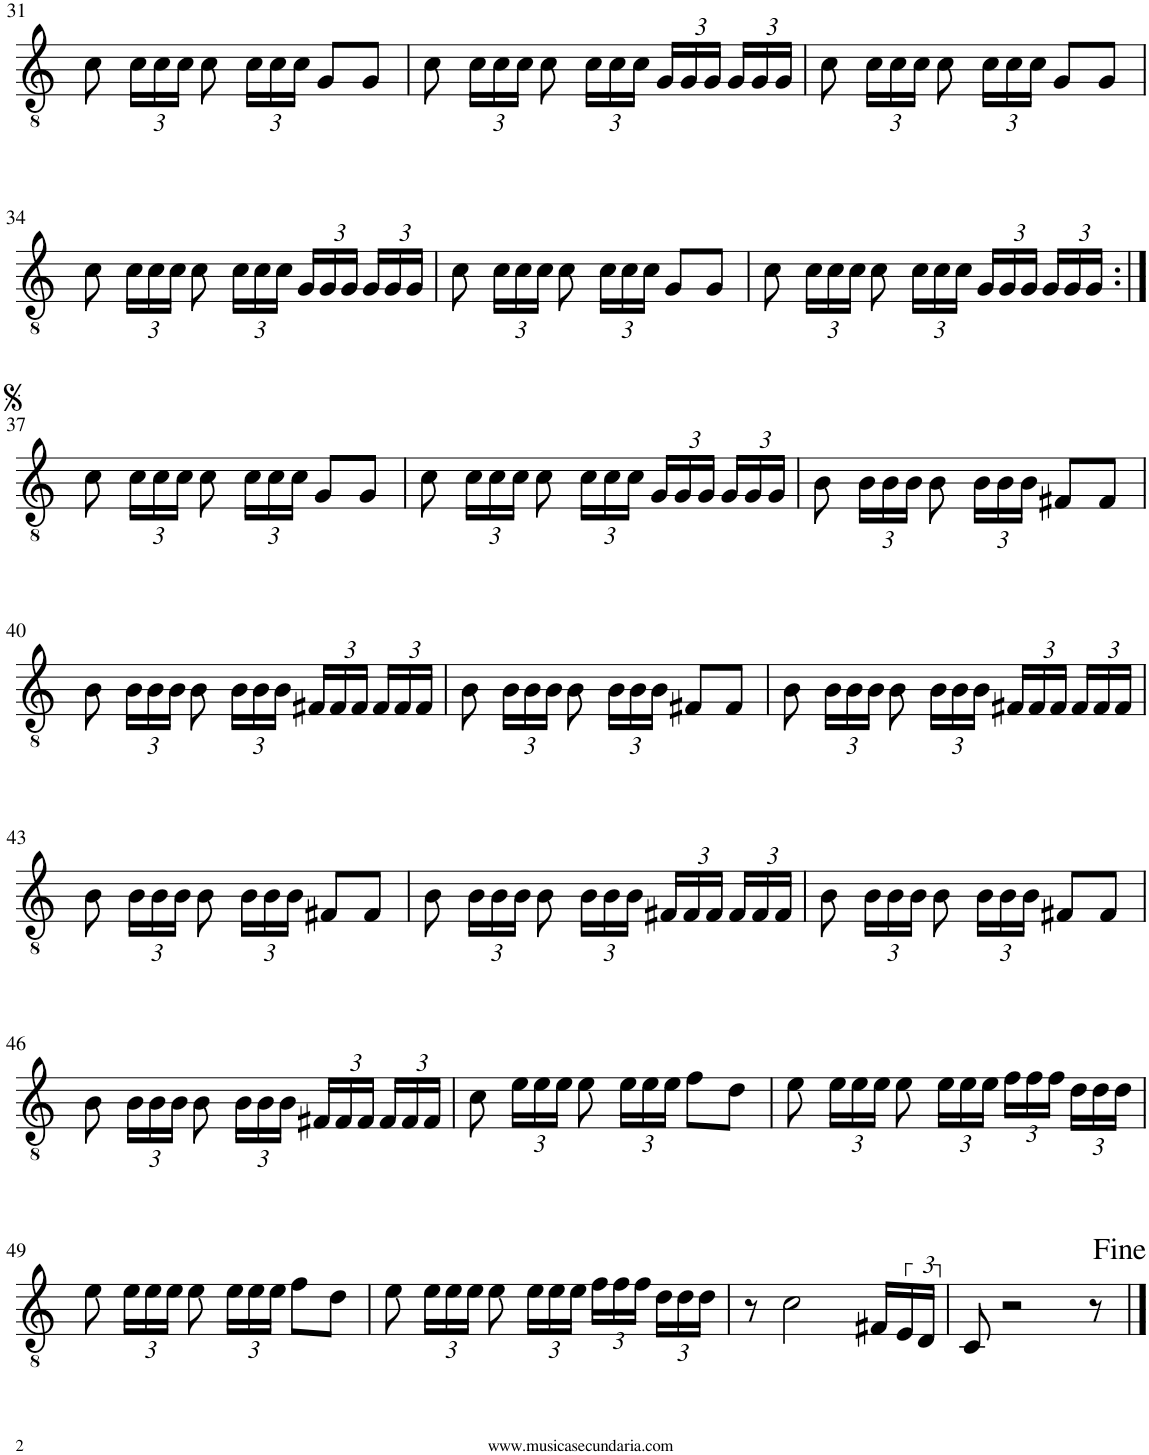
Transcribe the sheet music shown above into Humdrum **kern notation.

**kern
*part1
*staff1
*I"Xil.Bajo
!!LO:PB:g=z
*clefGv2
*k[]
*M3/4
=31
8c\
*Xbrackettup
24c\LL
24c\
24c\JJ
8c\
24c\LL
24c\
24c\JJ
8G/L
8G/J
=32
8c\
24c\LL
24c\
24c\JJ
8c\
24c\LL
24c\
24c\JJ
24G/LL
24G/
24G/JJ
24G/LL
24G/
24G/JJ
=33
8c\
24c\LL
24c\
24c\JJ
8c\
24c\LL
24c\
24c\JJ
8G/L
8G/J
!!LO:LB:g=z
=34
8c\
24c\LL
24c\
24c\JJ
8c\
24c\LL
24c\
24c\JJ
24G/LL
24G/
24G/JJ
24G/LL
24G/
24G/JJ
=35
8c\
24c\LL
24c\
24c\JJ
8c\
24c\LL
24c\
24c\JJ
8G/L
8G/J
=36
8c\
24c\LL
24c\
24c\JJ
8c\
24c\LL
24c\
24c\JJ
24G/LL
24G/
24G/JJ
24G/LL
24G/
24G/JJ
!!LO:LB:g=z
=37:|!
8c\
24c\LL
24c\
24c\JJ
8c\
24c\LL
24c\
24c\JJ
8G/L
8G/J
=38
8c\
24c\LL
24c\
24c\JJ
8c\
24c\LL
24c\
24c\JJ
24G/LL
24G/
24G/JJ
24G/LL
24G/
24G/JJ
=39
8B\
24B\LL
24B\
24B\JJ
8B\
24B\LL
24B\
24B\JJ
8F#X/L
8F#/J
!!LO:LB:g=z
=40
8B\
24B\LL
24B\
24B\JJ
8B\
24B\LL
24B\
24B\JJ
24F#X/LL
24F#/
24F#/JJ
24F#/LL
24F#/
24F#/JJ
=41
8B\
24B\LL
24B\
24B\JJ
8B\
24B\LL
24B\
24B\JJ
8F#X/L
8F#/J
=42
8B\
24B\LL
24B\
24B\JJ
8B\
24B\LL
24B\
24B\JJ
24F#X/LL
24F#/
24F#/JJ
24F#/LL
24F#/
24F#/JJ
!!LO:LB:g=z
=43
8B\
24B\LL
24B\
24B\JJ
8B\
24B\LL
24B\
24B\JJ
8F#X/L
8F#/J
=44
8B\
24B\LL
24B\
24B\JJ
8B\
24B\LL
24B\
24B\JJ
24F#X/LL
24F#/
24F#/JJ
24F#/LL
24F#/
24F#/JJ
=45
8B\
24B\LL
24B\
24B\JJ
8B\
24B\LL
24B\
24B\JJ
8F#X/L
8F#/J
!!LO:LB:g=z
=46
8B\
24B\LL
24B\
24B\JJ
8B\
24B\LL
24B\
24B\JJ
24F#X/LL
24F#/
24F#/JJ
24F#/LL
24F#/
24F#/JJ
=47
8c\
24e\LL
24e\
24e\JJ
8e\
24e\LL
24e\
24e\JJ
8f\L
8d\J
=48
8e\
24e\LL
24e\
24e\JJ
8e\
24e\LL
24e\
24e\JJ
24f\LL
24f\
24f\JJ
24d\LL
24d\
24d\JJ
!!LO:LB:g=z
=49
8e\
24e\LL
24e\
24e\JJ
8e\
24e\LL
24e\
24e\JJ
8f\L
8d\J
=50
8e\
24e\LL
24e\
24e\JJ
8e\
24e\LL
24e\
24e\JJ
24f\LL
24f\
24f\JJ
24d\LL
24d\
24d\JJ
=51
8r
2c\
16F#X/LL
*brackettup
24E/
[48D/JJ
=52
8C/
48D/JJ]
2r
8r
==
*-
